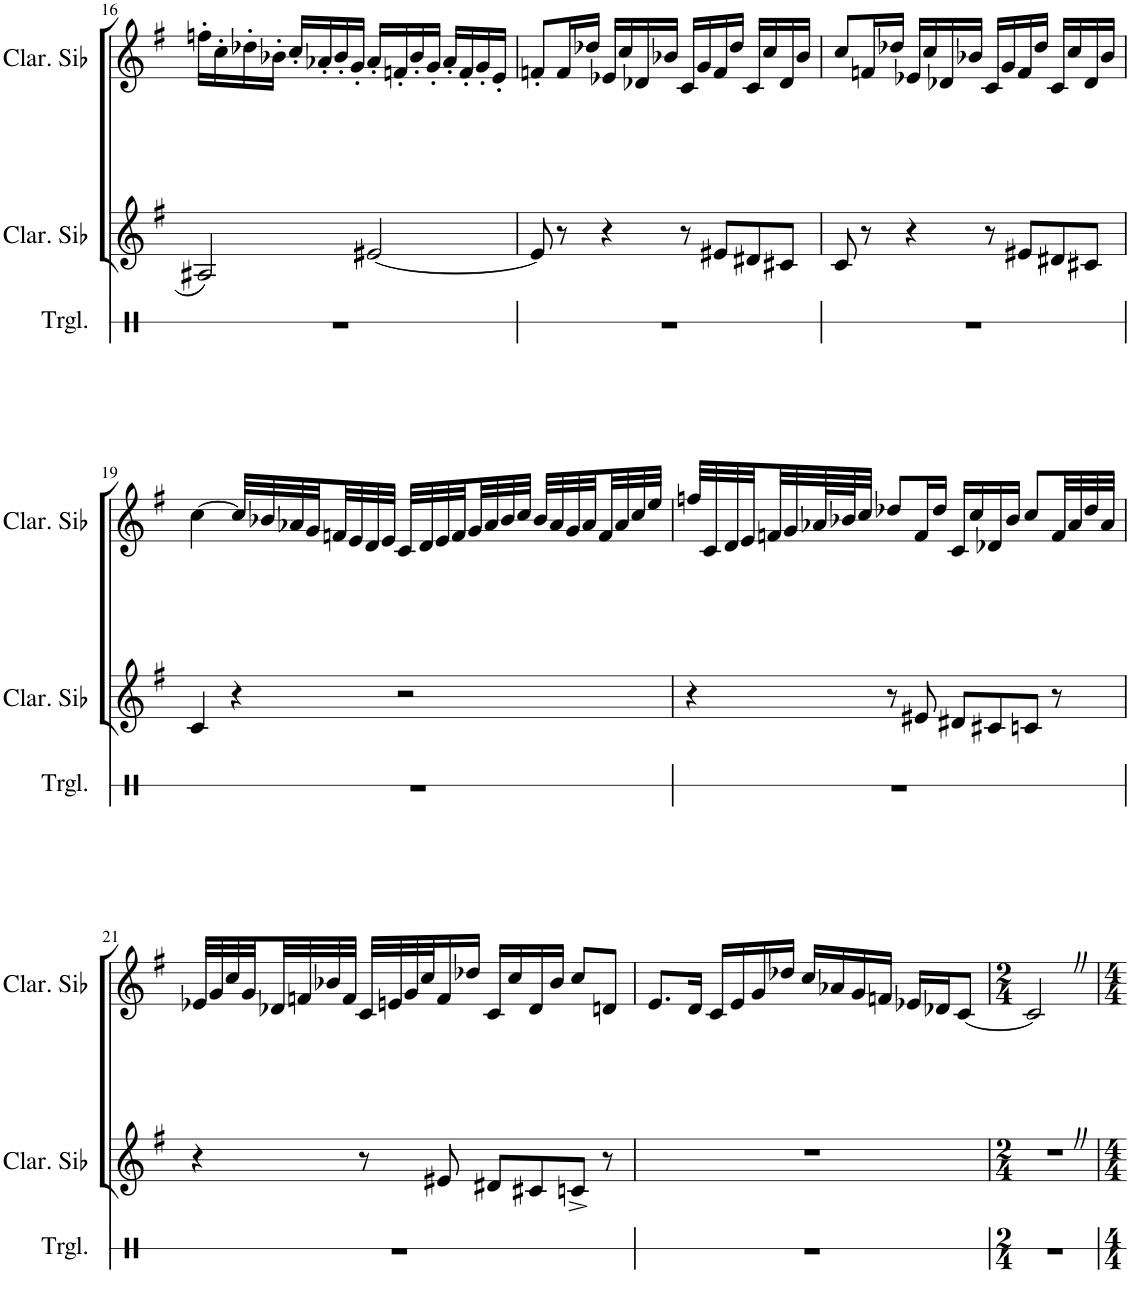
**kern	**kern	**kern
*part3	*part2	*part1
*staff3	*staff2	*staff1
*I"Triangle	*I"Clarinette en Sib	*I"Clarinette en Sib
*I'Trgl.	*I'Clar. Sib	*I'Clar. Sib
!!LO:PB:g=z
*clefX	*clefG2	*clefG2
*	*Trd1c2	*Trd1c2
*k[]	*k[f#]	*k[f#]
*M4/4	*M4/4	*M4/4
=16	=16	=16
1r	2A#X/	16ffn'\LL
.	.	16cc'\
.	.	16dd-X'\
.	.	16b-X'\JJ
.	.	16cc'/LL
.	.	16a-X'/
.	.	16b-'/
.	.	16g'/JJ
.	[2e#X/	16a-'/LL
.	.	16fn'/
.	.	16b-'/
.	.	16g'/JJ
.	.	16a-'/LL
.	.	16f'/
.	.	16g'/
.	.	16e'/JJ
=17	=17	=17
1r	8e#/]	8fn'/L
.	8r	16f/L
.	.	16dd-X/JJ
.	4r	16e-X/LL
.	.	16cc/
.	.	16d-X/
.	.	16b-X/JJ
.	8r	16c/LL
.	.	16g/
.	8e#X/L	16f/
.	.	16dd-/JJ
.	8d#X/	16c/LL
.	.	16cc/
.	8c#X/J	16d-/
.	.	16b-/JJ
=18	=18	=18
1r	8c/	8cc/L
.	8r	16fn/L
.	.	16dd-X/JJ
.	4r	16e-X/LL
.	.	16cc/
.	.	16d-X/
.	.	16b-X/JJ
.	8r	16c/LL
.	.	16g/
.	8e#X/L	16f/
.	.	16dd-/JJ
.	8d#X/	16c/LL
.	.	16cc/
.	8c#X/J	16d-/
.	.	16b-/JJ
!!LO:LB:g=z
=19	=19	=19
1r	4c/	[4cc\
.	4r	32cc/LLL]
.	.	32b-X/
.	.	32a-X/
.	.	32g/
.	.	32fn/
.	.	32e/
.	.	32d/
.	.	32e/JJJ
.	2r	32c/LLL
.	.	32d/
.	.	32e/
.	.	32f/
.	.	32g/
.	.	32a-/
.	.	32b-/
.	.	32cc/JJJ
.	.	32b-/LLL
.	.	32a-/
.	.	32g/
.	.	32a-/
.	.	32f/
.	.	32a-/
.	.	32cc/
.	.	32ee/JJJ
=20	=20	=20
1r	4r	32ffn/LLL
.	.	32c/
.	.	32d/
.	.	32e/
.	.	32fn/
.	.	32g/
.	.	64a-X/L
.	.	64b-X/J
.	.	32cc/JJJ
.	8r	8dd-X/L
.	8e#X/	16f/L
.	.	16dd-/JJ
.	8d#X/L	16c/LL
.	.	16cc/
.	8c#X/	16d-X/
.	.	16b-/JJ
.	8cn/J	8cc/L
.	8r	32f/LL
.	.	32a-/
.	.	32dd-/
.	.	32a-/JJJ
!!LO:LB:g=z
=21	=21	=21
1r	4r	32e-X/LLL
.	.	32g/
.	.	32cc/
.	.	32g/
.	.	32d-X/
.	.	32fn/
.	.	32b-X/
.	.	32f/JJJ
.	8r	32c/LLL
.	.	32en/
.	.	32g/
.	.	32cc/J
.	8e#X/	16f/
.	.	16dd-X/JJ
.	8d#X/L	16c/LL
.	.	16cc/
.	8c#X/	16d-/
.	.	16b-/JJ
.	8cn^/J	8cc/L
.	8r	8dn/J
=22	=22	=22
1r	1r	8.e/L
.	.	16d/Jk
.	.	16c/LL
.	.	16e/
.	.	16g/
.	.	16dd-X/JJ
.	.	16cc/LL
.	.	16a-X/
.	.	16g/
.	.	16fn/JJ
.	.	16e-X/LL
.	.	16d-X/J
.	.	[8c/J
=23	=23	=23
*M2/4	*M2/4	*M2/4
2r	2r	2cZ/]
=	=	=
*-	*-	*-
